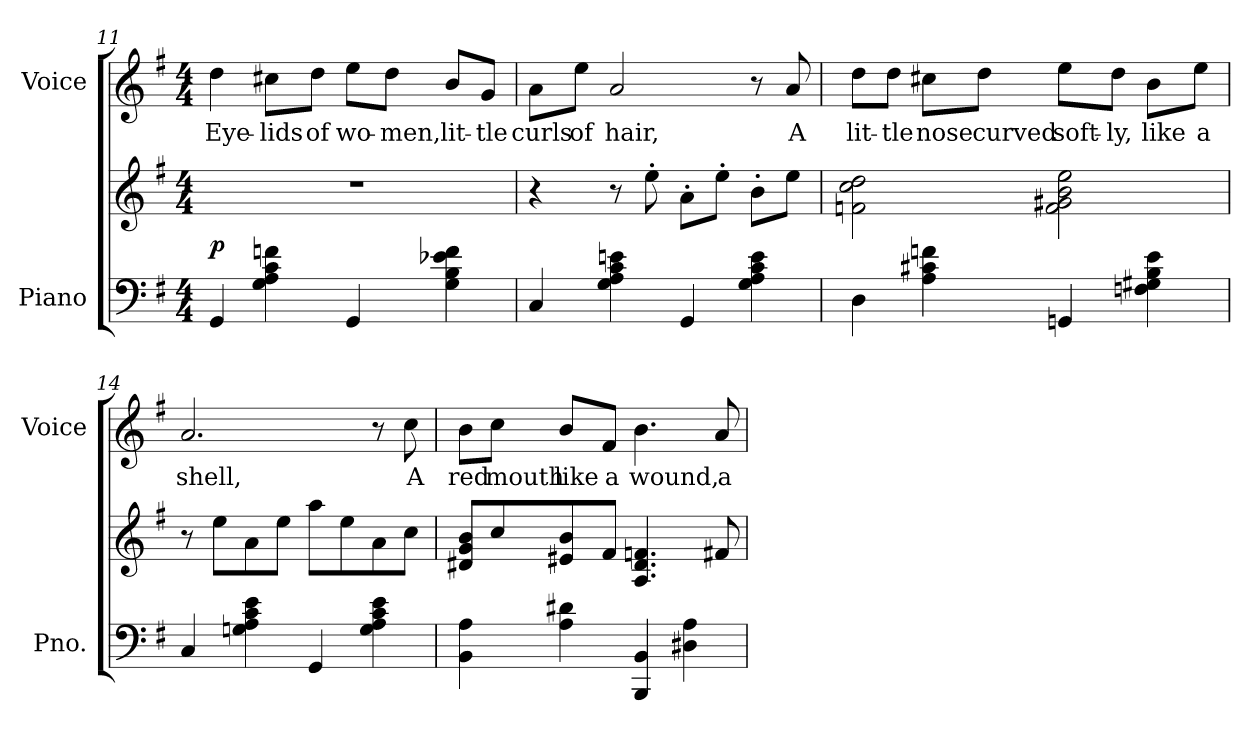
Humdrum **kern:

**kern	**kern	**dynam	**kern	**text
*part2	*part2	*part2	*part1	*part1
*staff3	*staff2	*staff2/3	*staff1	*staff1
*I"Piano	*	*	*I"Voice	*
*I'Pno.	*	*	*I'Voice	*
*clefF4	*clefG2	*	*clefG2	*
*k[f#]	*k[f#]	*	*k[f#]	*
*G:	*G:	*	*G:	*
*M4/4	*M4/4	*	*M4/4	*
=11	=11	=11	=11	=11
!	!	!	!	!LO:LY:b:color=#000000
4GGi/	1r	p	4ddi\	Eye-
!	!	!	!	!LO:LY:b:color=#000000
4Gi\ 4Ai 4ci 4fni	.	.	8cc#Xi\L	-lids
!	!	!	!	!LO:LY:b:color=#000000
.	.	.	8ddi\J	of
!	!	!	!	!LO:LY:b:color=#000000
4GGi/	.	.	8eei\L	wo-
!	!	!	!	!LO:LY:b:color=#000000
.	.	.	8ddi\J	-men,
!	!	!	!	!LO:LY:b:color=#000000
4Gi\ 4Bi 4e-Xi 4fi	.	.	8bi/L	lit-
!	!	!	!	!LO:LY:b:color=#000000
.	.	.	8gi/J	-tle
=12	=12	=12	=12	=12
!	!	!	!	!LO:LY:b:color=#000000
4Ci/	4r	.	8ai\L	curls
!	!	!	!	!LO:LY:b:color=#000000
.	.	.	8eei\J	of
!	!	!	!	!LO:LY:b:color=#000000
4Gi\ 4Ai 4ci 4eni	8r	.	2ai/	hair,
.	8ee'i\	.	.	.
4GGi/	8a'i\L	.	.	.
.	8ee'i\J	.	.	.
4Gi\ 4Ai 4ci 4ei	8b'i\L	.	8r	.
!	!	!	!	!LO:LY:b:color=#000000
.	8eei\J	.	8ai/	A
!!LO:LB:g=z
=13	=13	=13	=13	=13
!	!	!	!	!LO:LY:b:color=#000000
4Di\	2fni\ 2cci 2ddi	.	8ddi\L	lit-
!	!	!	!	!LO:LY:b:color=#000000
.	.	.	8ddi\J	-tle
!	!	!	!	!LO:LY:b:color=#000000
4Ai\ 4c#Xi 4fni	.	.	8cc#Xi\L	nose
!	!	!	!	!LO:LY:b:color=#000000
.	.	.	8ddi\J	curved
!	!	!	!	!LO:LY:b:color=#000000
4GGni/	2fi\ 2g#Xi 2bi 2eei	.	8eei\L	soft-
!	!	!	!	!LO:LY:b:color=#000000
.	.	.	8ddi\J	-ly,
!	!	!	!	!LO:LY:b:color=#000000
4Fni\ 4G#Xi 4Bi 4ei	.	.	8bi\L	like
!	!	!	!	!LO:LY:b:color=#000000
.	.	.	8eei\J	a
=14	=14	=14	=14	=14
!	!	!	!	!LO:LY:b:color=#000000
4Ci/	8r	.	2.ai/	shell,
.	8eei\L	.	.	.
4Gni\ 4Ai 4ci 4ei	8ai\	.	.	.
.	8eei\J	.	.	.
4GGi/	8aai\L	.	.	.
.	8eei\	.	.	.
4Gi\ 4Ai 4ci 4ei	8ai\	.	8r	.
!	!	!	!	!LO:LY:b:color=#000000
.	8cci\J	.	8cci\	A
=15	=15	=15	=15	=15
!	!	!	!	!LO:LY:b:color=#000000
4BBi\ 4Ai	8d#Xi/ 8gi 8biL	.	8bi\L	red
!	!	!	!	!LO:LY:b:color=#000000
.	8cci/	.	8cci\J	mouth
!	!	!	!	!LO:LY:b:color=#000000
4Ai\ 4d#Xi	8e#Xi/ 8bi	.	8bi/L	like
!	!	!	!	!LO:LY:b:color=#000000
.	8f#i/J	.	8f#i/J	a
!	!	!	!	!LO:LY:b:color=#000000
4BBBi/ 4BBi	4.Ai/ 4.d#i 4.fni	.	4.bi\	wound,
4D#Xi\ 4Ai	.	.	.	.
!	!	!	!	!LO:LY:b:color=#000000
.	8f#Xi/	.	8ai/	a
=	=	=	=	=
*-	*-	*-	*-	*-
